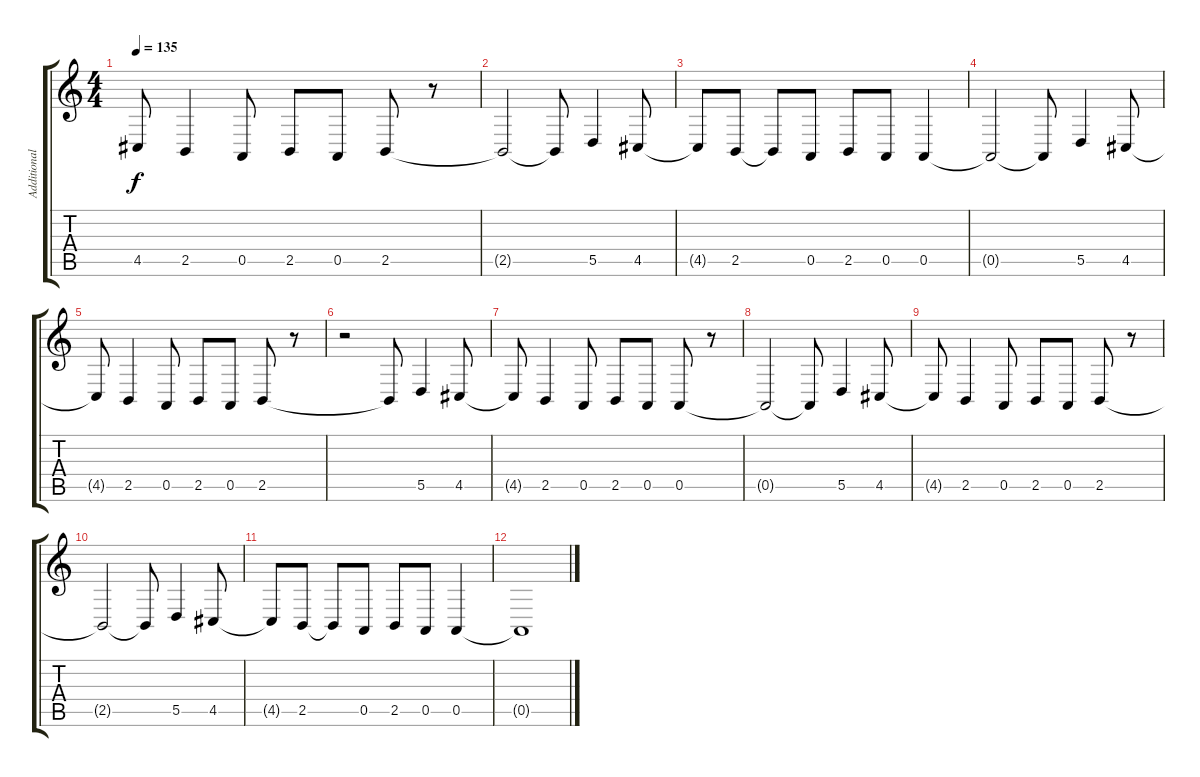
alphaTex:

\track ("Additional Musician" "Additional") {instrument trumpet}
\staff {score tabs}
\tuning (E4 B3 G3 D3 A2 E2) {hide}
\ts (4 4)
\tempo 135
\clef g2
\ks c
4.5{t}.8{dy f} 2.5.4 0.5.8 2.5.8 0.5.8 2.5.8 r.8 |
2.5{t}.2 2.5{t}.8 5.5.4 4.5.8 |
4.5{t}.8 2.5.8 2.5{t}.8 0.5.8 2.5.8 0.5.8 0.5.4 |
0.5{t}.2 0.5{t}.8 5.5.4 4.5.8 |
4.5{t}.8 2.5.4 0.5.8 2.5.8 0.5.8 2.5.8 r.8 |
r.2 2.5{t}.8 5.5.4 4.5.8 |
4.5{t}.8 2.5.4 0.5.8 2.5.8 0.5.8 0.5.8 r.8 |
0.5{t}.2 0.5{t}.8 5.5.4 4.5.8 |
4.5{t}.8 2.5.4 0.5.8 2.5.8 0.5.8 2.5.8 r.8 |
2.5{t}.2 2.5{t}.8 5.5.4 4.5.8 |
4.5{t}.8 2.5.8 2.5{t}.8 0.5.8 2.5.8 0.5.8 0.5.4 |
0.5{t}.1
